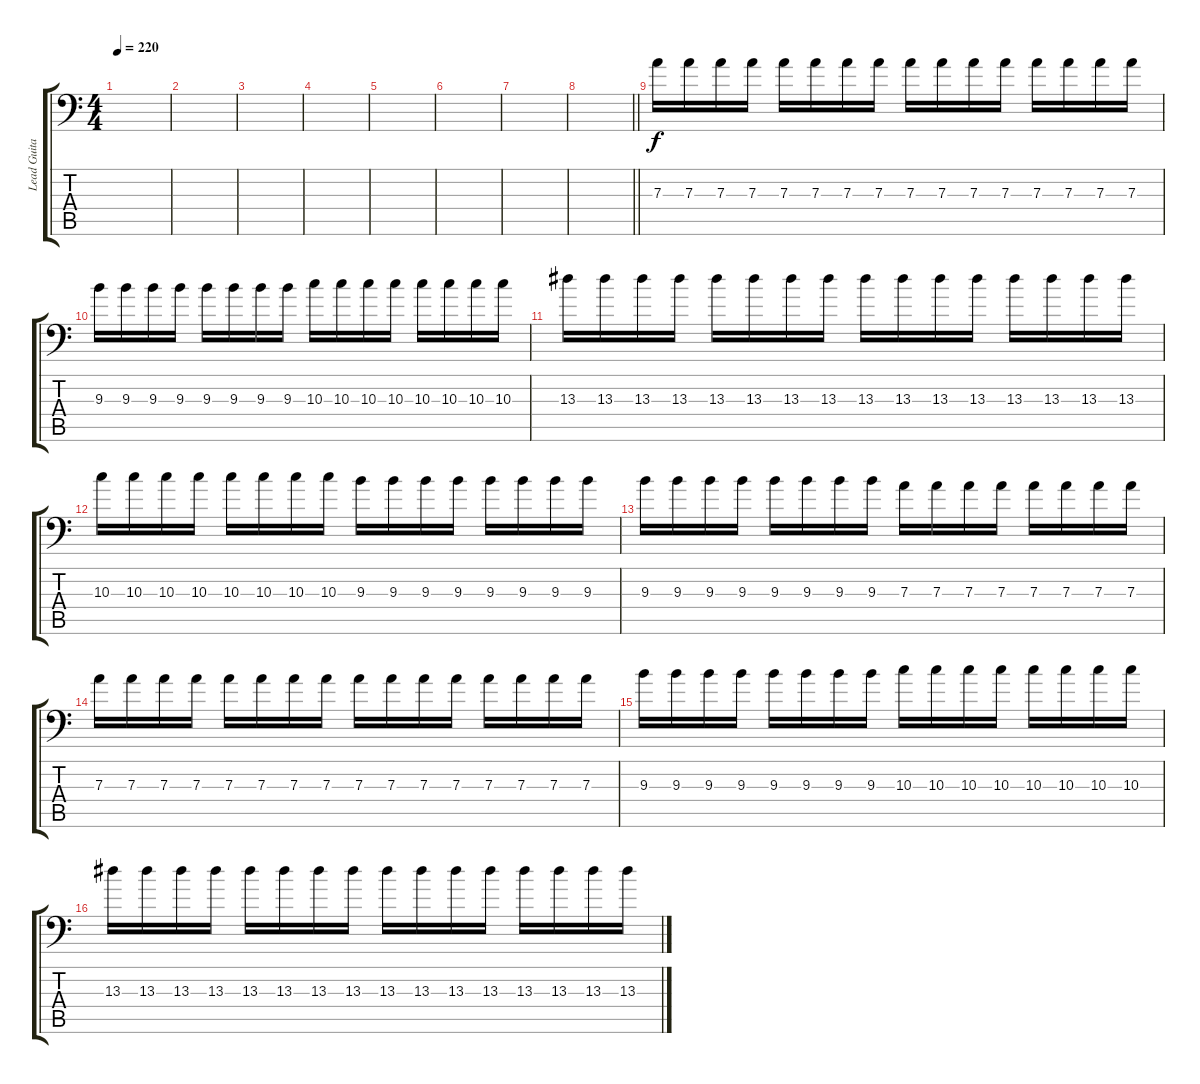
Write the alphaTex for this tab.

\track ("Lead Guitar 1" "Lead Guita") {instrument overdrivenguitar}
\staff {score tabs}
\tuning (B3 Gb3 D3 A2 E2 A1) {hide}
\ts (4 4)
\tempo 220
\clef f4
\ks c
|
|
|
|
|
|
|
\barLineRight lightlight
|
7.3.16 7.3.16 7.3.16 7.3.16 7.3.16 7.3.16 7.3.16 7.3.16 7.3.16 7.3.16 7.3.16 7.3.16 7.3.16 7.3.16 7.3.16 7.3.16 |
9.3.16 9.3.16 9.3.16 9.3.16 9.3.16 9.3.16 9.3.16 9.3.16 10.3.16 10.3.16 10.3.16 10.3.16 10.3.16 10.3.16 10.3.16 10.3.16 |
13.3.16 13.3.16 13.3.16 13.3.16 13.3.16 13.3.16 13.3.16 13.3.16 13.3.16 13.3.16 13.3.16 13.3.16 13.3.16 13.3.16 13.3.16 13.3.16 |
10.3.16 10.3.16 10.3.16 10.3.16 10.3.16 10.3.16 10.3.16 10.3.16 9.3.16 9.3.16 9.3.16 9.3.16 9.3.16 9.3.16 9.3.16 9.3.16 |
9.3.16 9.3.16 9.3.16 9.3.16 9.3.16 9.3.16 9.3.16 9.3.16 7.3.16 7.3.16 7.3.16 7.3.16 7.3.16 7.3.16 7.3.16 7.3.16 |
7.3.16 7.3.16 7.3.16 7.3.16 7.3.16 7.3.16 7.3.16 7.3.16 7.3.16 7.3.16 7.3.16 7.3.16 7.3.16 7.3.16 7.3.16 7.3.16 |
9.3.16 9.3.16 9.3.16 9.3.16 9.3.16 9.3.16 9.3.16 9.3.16 10.3.16 10.3.16 10.3.16 10.3.16 10.3.16 10.3.16 10.3.16 10.3.16 |
13.3.16 13.3.16 13.3.16 13.3.16 13.3.16 13.3.16 13.3.16 13.3.16 13.3.16 13.3.16 13.3.16 13.3.16 13.3.16 13.3.16 13.3.16 13.3.16
